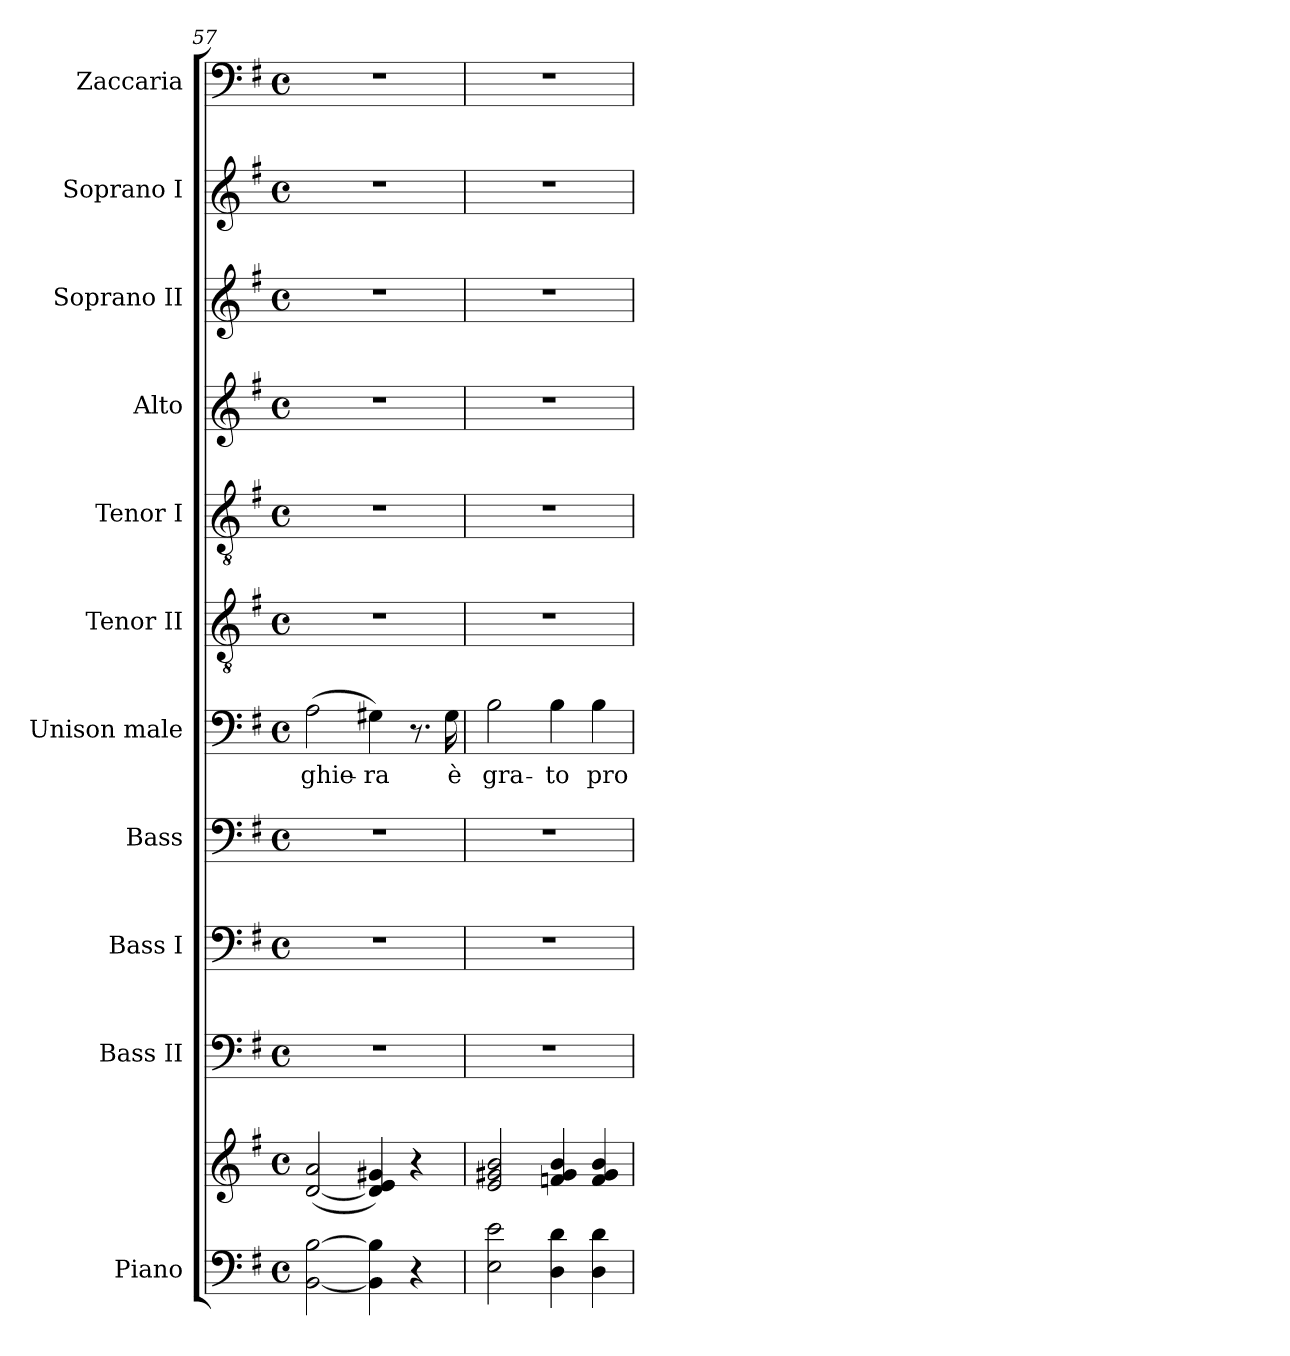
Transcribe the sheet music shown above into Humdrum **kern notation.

**kern	**kern	**kern	**kern	**kern	**kern	**text	**kern	**kern	**kern	**kern	**kern	**kern
*part11	*part11	*part10	*part9	*part8	*part7	*part7	*part6	*part5	*part4	*part3	*part2	*part1
*staff12	*staff11	*staff10	*staff9	*staff8	*staff7	*staff7	*staff6	*staff5	*staff4	*staff3	*staff2	*staff1
*I"Piano	*	*I"Bass II	*I"Bass I	*I"Bass	*I"Unison male	*	*I"Tenor II	*I"Tenor I	*I"Alto	*I"Soprano II	*I"Soprano I	*I"Zaccaria
*I'Pno.	*	*I'B.II	*I'B.I	*I'B.	*I'Uni.m	*	*I'T.II	*I'T.I	*I'A.	*I'S.II	*I'S.I	*I'Zac.
*clefF4	*clefG2	*clefF4	*clefF4	*clefF4	*clefF4	*	*clefGv2	*clefGv2	*clefG2	*clefG2	*clefG2	*clefF4
*k[f#]	*k[f#]	*k[f#]	*k[f#]	*k[f#]	*k[f#]	*	*k[f#]	*k[f#]	*k[f#]	*k[f#]	*k[f#]	*k[f#]
*M4/4	*M4/4	*M4/4	*M4/4	*M4/4	*M4/4	*	*M4/4	*M4/4	*M4/4	*M4/4	*M4/4	*M4/4
*met(c)	*met(c)	*met(c)	*met(c)	*met(c)	*met(c)	*	*met(c)	*met(c)	*met(c)	*met(c)	*met(c)	*met(c)
=57	=57	=57	=57	=57	=57	=57	=57	=57	=57	=57	=57	=57
!	!	!	!	!	!	!LO:LY:b	!	!	!	!	!	!
[2BB\ [2B\	(<[2d/ 2a/	1r	1r	1r	(>2A\	-ghie-	1r	1r	1r	1r	1r	1r
!	!	!	!	!	!	!LO:LY:b	!	!	!	!	!	!
4BB\] 4B\]	4d/] 4e/ 4g#X/)	.	.	.	4G#X\)	-ra	.	.	.	.	.	.
4r	4r	.	.	.	8.r	.	.	.	.	.	.	.
!	!	!	!	!	!	!LO:LY:b	!	!	!	!	!	!
.	.	.	.	.	16G#\	è	.	.	.	.	.	.
=58	=58	=58	=58	=58	=58	=58	=58	=58	=58	=58	=58	=58
!	!	!	!	!	!	!LO:LY:b	!	!	!	!	!	!
2E\ 2e\	2e/ 2g#X/ 2b/	1r	1r	1r	2B\	gra-	1r	1r	1r	1r	1r	1r
!	!	!	!	!	!	!LO:LY:b	!	!	!	!	!	!
4D\ 4d\	4fn/ 4g#/ 4b/	.	.	.	4B\	-to	.	.	.	.	.	.
!	!	!	!	!	!	!LO:LY:b	!	!	!	!	!	!
4D\ 4d\	4f/ 4g#/ 4b/	.	.	.	4B\	pro-	.	.	.	.	.	.
=	=	=	=	=	=	=	=	=	=	=	=	=
*-	*-	*-	*-	*-	*-	*-	*-	*-	*-	*-	*-	*-
